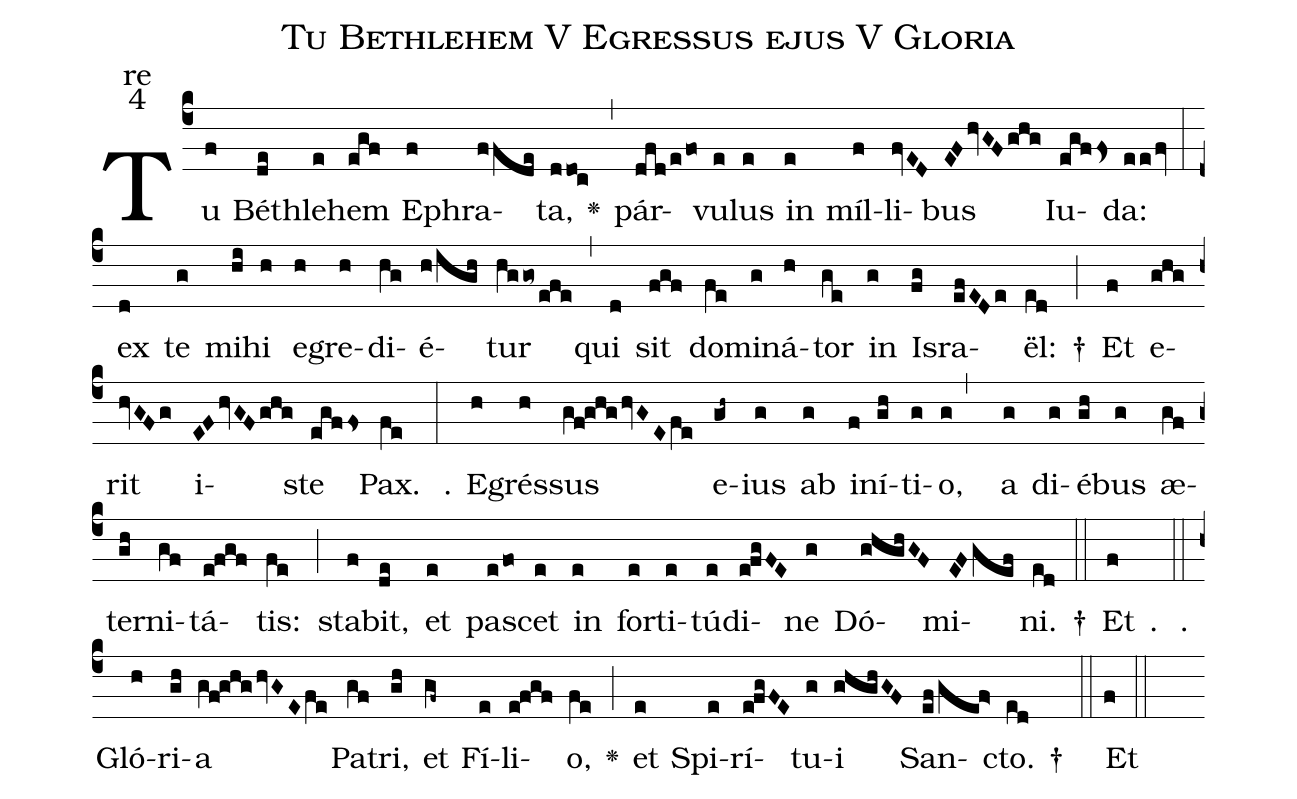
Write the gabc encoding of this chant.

name:Tu Bethlehem V Egressus ejus V Gloria;
office-part:re;
mode:4;
%%
(c4)Tu(f) Bé(de)thle(e)hem(egf) E(f)phra(ffde)ta,(ddo<c) <v>\greheightstar</v>(,) pár(dfd/efo<)vu(e)lus(e) in(e) míl(f)li(fvED)bus(EFhvGFghg) Iu(egffs<)da:(eefv) (:) ex(d) te(g) mi(hi)hi(h) e(h)gre(h)di(hg)é(h/igh)tur(hggo~/efe) (,) qui(d) sit(fgf) do(fe)mi(g)ná(h)tor(ge) in(g) Is(fg)ra(efEDe)ël:(ed) †(;) Et(f) e(ghg)rit(hvGFg) i(EFhvGFghg)ste(egffs) Pax.(fe)  ℣.(:) E(h)grés(h)sus(gf!ghg/hvGEfe) e(gh~~)ius(g) ab(g) i(f)ní(gh)ti(g)o,(g,) a(g) di(g)é(gh)bus(g) æ(gf)ter(gh)ni(gf)tá(e!fgf)tis:(fe) (;) sta(f)bit,(de) et(e) pa(efo<)scet(e) in(e) for(e)ti(e)tú(e)di(e!fgFE)ne(g) Dó(ghghGF)mi(EFgef)ni.(ed) †(::) Et(f)  . ℣.(::) Gló(h)ri(gh)a(gf!ghg/hvGEfe) Pa(gf)tri,(gh) et(gf~~) Fí(e)li(e!fgf)o,(fe) <v>\greheightstar</v>(;) et(e) Spi(e)rí(efgFE)tu(g)i(ghghGF) San(ef/gef>)cto.(ed) †() Et(::f::)
